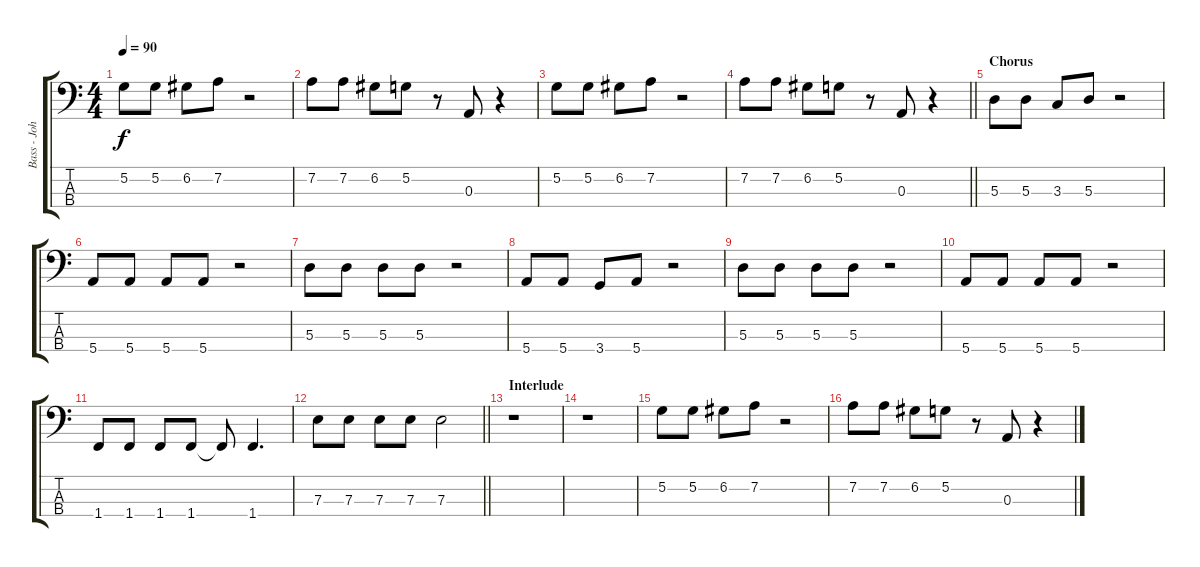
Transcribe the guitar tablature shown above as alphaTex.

\track ("Bass - John Paul Jones" "Bass - Joh") {instrument electricbassfinger}
\staff {score tabs}
\tuning (G2 D2 A1 E1) {hide}
\ts (4 4)
\tempo 90
\clef f4
\ks c
5.2.8{dy f} 5.2.8 6.2.8 7.2.8 r.2 |
7.2.8 7.2.8 6.2.8 5.2.8 r.8 0.3.8 r.4 |
5.2.8 5.2.8 6.2.8 7.2.8 r.2 |
\barLineRight lightlight
7.2.8 7.2.8 6.2.8 5.2.8 r.8 0.3.8 r.4 |
\section ("" "Chorus")
5.3.8 5.3.8 3.3.8 5.3.8 r.2 |
5.4.8 5.4.8 5.4.8 5.4.8 r.2 |
5.3.8 5.3.8 5.3.8 5.3.8 r.2 |
5.4.8 5.4.8 3.4.8 5.4.8 r.2 |
5.3.8 5.3.8 5.3.8 5.3.8 r.2 |
5.4.8 5.4.8 5.4.8 5.4.8 r.2 |
1.4.8 1.4.8 1.4.8 1.4.8 1.4{t}.8 1.4.4{d} |
\barLineRight lightlight
7.3.8 7.3.8 7.3.8 7.3.8 7.3.2 |
\section ("" "Interlude")
r.1 |
r.1 |
5.2.8 5.2.8 6.2.8 7.2.8 r.2 |
7.2.8 7.2.8 6.2.8 5.2.8 r.8 0.3.8 r.4
